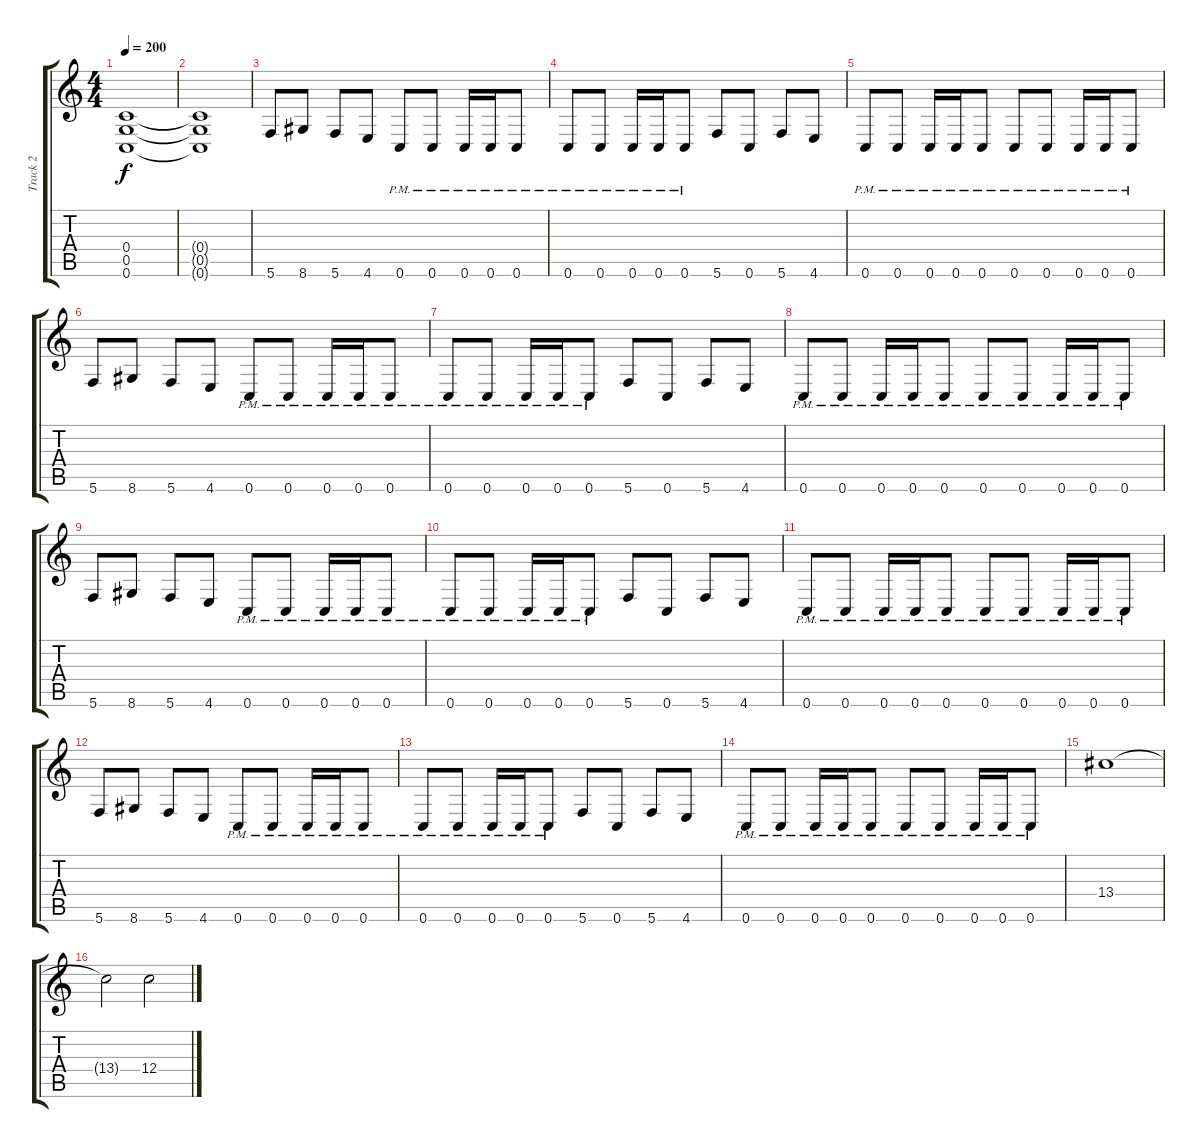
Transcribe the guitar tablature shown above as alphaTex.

\track ("Track 2" "Track 2") {instrument distortionguitar}
\staff {score tabs}
\tuning (D4 A3 F3 C3 G2 C2) {hide}
\ts (4 4)
\tempo 200
\clef g2
\ks c
(0.4 0.5 0.6).1{dy f} |
(0.4{t} 0.5{t} 0.6{t}).1 |
5.6.8 8.6.8 5.6.8 4.6.8 0.6{pm}.8 0.6{pm}.8 0.6{pm}.16 0.6{pm}.16 0.6{pm}.8 |
0.6{pm}.8 0.6{pm}.8 0.6{pm}.16 0.6{pm}.16 0.6{pm}.8 5.6.8 0.6.8 5.6.8 4.6.8 |
0.6{pm}.8 0.6{pm}.8 0.6{pm}.16 0.6{pm}.16 0.6{pm}.8 0.6{pm}.8 0.6{pm}.8 0.6{pm}.16 0.6{pm}.16 0.6{pm}.8 |
5.6.8 8.6.8 5.6.8 4.6.8 0.6{pm}.8 0.6{pm}.8 0.6{pm}.16 0.6{pm}.16 0.6{pm}.8 |
0.6{pm}.8 0.6{pm}.8 0.6{pm}.16 0.6{pm}.16 0.6{pm}.8 5.6.8 0.6.8 5.6.8 4.6.8 |
0.6{pm}.8 0.6{pm}.8 0.6{pm}.16 0.6{pm}.16 0.6{pm}.8 0.6{pm}.8 0.6{pm}.8 0.6{pm}.16 0.6{pm}.16 0.6{pm}.8 |
5.6.8 8.6.8 5.6.8 4.6.8 0.6{pm}.8 0.6{pm}.8 0.6{pm}.16 0.6{pm}.16 0.6{pm}.8 |
0.6{pm}.8 0.6{pm}.8 0.6{pm}.16 0.6{pm}.16 0.6{pm}.8 5.6.8 0.6.8 5.6.8 4.6.8 |
0.6{pm}.8 0.6{pm}.8 0.6{pm}.16 0.6{pm}.16 0.6{pm}.8 0.6{pm}.8 0.6{pm}.8 0.6{pm}.16 0.6{pm}.16 0.6{pm}.8 |
5.6.8 8.6.8 5.6.8 4.6.8 0.6{pm}.8 0.6{pm}.8 0.6{pm}.16 0.6{pm}.16 0.6{pm}.8 |
0.6{pm}.8 0.6{pm}.8 0.6{pm}.16 0.6{pm}.16 0.6{pm}.8 5.6.8 0.6.8 5.6.8 4.6.8 |
0.6{pm}.8 0.6{pm}.8 0.6{pm}.16 0.6{pm}.16 0.6{pm}.8 0.6{pm}.8 0.6{pm}.8 0.6{pm}.16 0.6{pm}.16 0.6{pm}.8 |
13.4.1 |
13.4{t}.2 12.4.2
